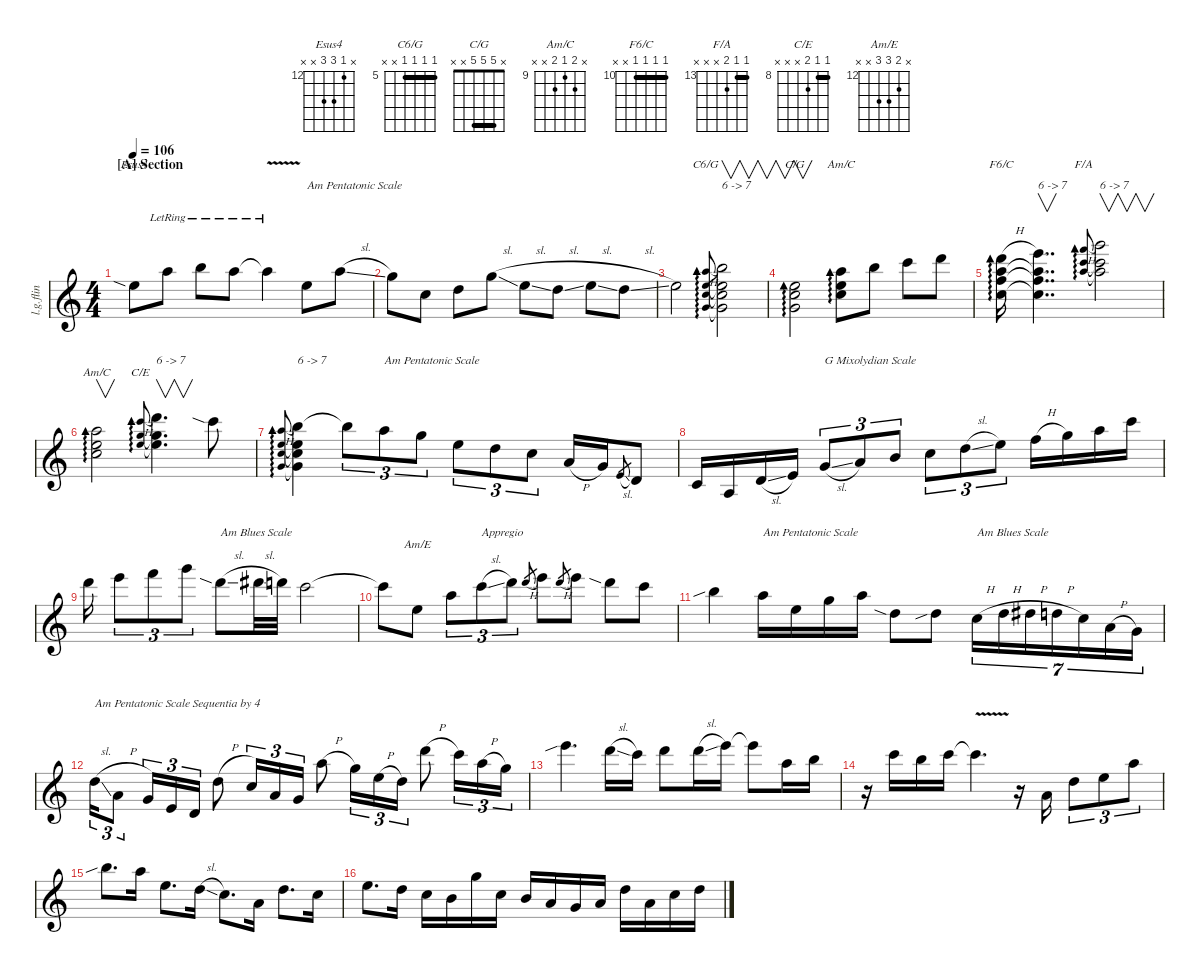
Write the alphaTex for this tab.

\defaultSystemsLayout 4
\hideDynamics
\bracketExtendMode nobrackets
\otherSystemsTrackNameOrientation horizontal
\track ("Lead Guitar Flin (by Liang)" "l.g.flin") {instrument overdrivenguitar}
\staff {score}
\tuning (E4 B3 G3 D3 A2 E2)
\chord ("Esus4" x 12 14 14 x x) {firstfret 12 showfingering false}
\chord ("C6/G" 5 5 5 5 x x) {firstfret 5 showfingering false barre (5 5 5)}
\chord ("C/G" x 5 5 5 x x) {showfingering false barre (5 5)}
\chord ("Am/C" 5 5 5 x x x) {showfingering false barre (5 5)}
\chord ("F6/C" 10 10 10 10 x x) {firstfret 10 showfingering false barre (10 10 10)}
\chord ("F/A" 13 13 14 x x x) {firstfret 13 showfingering false barre 13}
\chord ("Am/C" x 10 9 10 x x) {firstfret 9 showfingering false}
\chord ("C/E" 8 8 9 x x x) {firstfret 8 showfingering false barre 8}
\chord ("Am/E" x 13 14 14 x x) {firstfret 12 showfingering false}
\ts (4 4)
\section ("A" "Section")
\tempo 106
\clef g2
\ks aminor
14.4{sia}.8{ch "Esus4" dy mf instrument overdrivenguitar beam Down} 14.3{lr}.8{beam Down} 12.2{lr}.8{beam Down} 14.3{lr}.8{beam Down} 14.3{v lr t}.4{beam Down} 14.4.8{txt "Am Pentatonic Scale" beam Down} 14.3{sl}.8{beam Down} |
12.3.8{beam Down} 10.4.8{beam Down} 12.4.8{beam Down} 12.3{sl}.8{beam Down} 9.3{sl}.8{beam Down} 7.3{sl}.8{beam Down} 9.3{sl}.8{beam Down} 7.3{sl}.8{beam Down} |
9.3.2{beam Down} (5.4 5.3 5.2 5.1{h}).8{ad 0 ch "C6/G" gr beam Up} (7.1 5.2{t} 5.3{t} 5.4{t}).2{v txt "6 -> 7" beam Down} |
(5.4 5.3 5.2).2{v ad 0 ch "C/G" beam Down} (5.3 5.2 5.1).8{ad 0 ch "Am/C" beam Down} 7.1.8{beam Down} 8.1.8{beam Down} 10.1.8{beam Down} |
(10.4 10.3 10.2 10.1{h}).16{ad 0 ch "F6/C" beam Down} (12.1 10.2{t} 10.3{t} 10.4{t}).4{v dd txt "6 -> 7" beam Down} (14.3 13.2 13.1{h}).8{ad 0 ch "F/A" gr onbeat beam Up} (15.1 13.2{t} 14.3{t}).2{v txt "6 -> 7" beam Down} |
(9.3 10.2 10.4).2{v ad 0 ch "Am/C" beam Down} (9.3 8.2 8.1{h}).8{ad 0 ch "C/E" gr onbeat beam Up} (10.1 8.2{t} 9.3{t}).4{v d txt "6 -> 7" beam Down} 8.1{sia}.8{beam Down} |
(5.4 5.3 5.1{h} 5.2).8{ad 0 gr onbeat beam Up} (7.1 5.2{t} 5.3{t} 5.4{t}).4{txt "6 -> 7" beam Down} 7.1{t}.8{tu (3 2) beam Down} 5.1.8{tu (3 2) txt "Am Pentatonic Scale" beam Down} 8.2.8{tu (3 2) beam Down} 5.2.8{tu (3 2) beam Down} 7.3.8{tu (3 2) beam Down} 5.3.8{tu (3 2) beam Down} 7.4{h}.16{beam Up} 5.4.16{beam Up} 7.5{sl}.8{gr beam Up} 5.5.8{beam Up} |
3.5.16{beam Up} 5.6.16{beam Up} 5.5{sl}.16{beam Up} 7.5.16{beam Up} 5.4{sl}.8{tu (3 2) txt "G Mixolydian Scale" beam Up} 7.4.8{tu (3 2) beam Up} 9.4.8{tu (3 2) beam Up} 10.4.8{tu (3 2) beam Down} 7.3{sl}.8{tu (3 2) beam Down} 9.3.8{tu (3 2) beam Down} 10.3{h}.16{beam Down} 12.3.16{beam Down} 10.2.16{beam Down} 13.2.16{beam Down} |
10.1.16{beam Down} 12.1.8{tu (3 2) beam Down} 13.1.8{tu (3 2) beam Down} 15.1.8{tu (3 2) beam Down} 10.1{sia sl}.8{txt "Am Blues Scale" beam Down} 11.1{sl acc #}.32{beam Down} 10.1.32{beam Down} 13.2.2{beam Down} |
13.2{t}.8{beam Down} 14.4.8{ch "Am/E" beam Down} 14.3.8{tu (3 2) beam Down} 13.2{sl}.8{tu (3 2) txt "Appregio" beam Down} 15.2.8{tu (3 2) beam Down} 15.2{h}.8{gr beam Up} 17.2.8{beam Down} 15.2{h}.8{gr beam Up} 17.2.8{beam Down} 15.2{sia}.8{beam Down} 13.2.8{beam Down} |
12.2{sib}.4{beam Down} 14.3{pm}.16{txt "Am Pentatonic Scale" beam Down} 14.4{pm}.16{beam Down} 12.3.16{beam Down} 14.3.16{beam Down} 12.4{sia}.8{beam Down} 12.4{sib}.8{beam Down} 10.4{h}.16{tu (7 4) txt "Am Blues Scale" beam Down} 12.4{h}.16{tu (7 4) beam Down} 13.4{h acc #}.16{tu (7 4) beam Down} 12.4{h}.16{tu (7 4) beam Down} 10.4.16{tu (7 4) beam Down} 12.5{h}.16{tu (7 4) beam Down} 10.5.16{tu (7 4) beam Down} |
12.4{sl}.16{tu (3 2) txt "Am Pentatonic Scale Sequentia by 4" beam Down} 7.4{h}.8{tu (3 2) beam Down} 5.4.16{tu (3 2) beam Up} 7.5.16{tu (3 2) beam Up} 5.5.16{tu (3 2) beam Up} 7.3{h}.8{beam Down} 5.3.16{tu (3 2) beam Up} 7.4.16{tu (3 2) beam Up} 5.4.16{tu (3 2) beam Up} 10.2{h}.8{beam Down} 8.2.16{tu (3 2) beam Down} 9.3{h}.16{tu (3 2) beam Down} 7.3.16{tu (3 2) beam Down} 10.1{h}.8{beam Down} 8.1.16{tu (3 2) beam Down} 10.2{h}.16{tu (3 2) beam Down} 8.2.16{tu (3 2) beam Down} |
12.1{sib}.4{d beam Down} 10.1{sl}.16{beam Down} 8.1.16{beam Down} 10.1.8{beam Down} 10.1{sl}.16{beam Down} 12.1.16{beam Down} 12.1{t}.8{beam Down} 10.2.16{beam Down} 12.2.16{beam Down} |
r.16{beam Down} 13.2.16{beam Down} 12.2.16{beam Down} 13.2.16{beam Down} 13.2{v t}.4{d beam Down} r.16{beam Down} 12.5{pm}.16{beam Up} 12.4.8{tu (3 2) beam Down} 14.4.8{tu (3 2) beam Down} 14.3.8{tu (3 2) beam Down} |
12.2{sib}.8{d beam Down} 14.3.16{beam Down} 14.4.8{d beam Down} 12.4{sl}.16{beam Down} 10.4.8{d beam Down} 12.5{pm}.16{beam Down} 12.4.8{d beam Down} 10.4.16{beam Down} |
9.3.8{d beam Down} 12.4{pm}.16{beam Down} 10.4{pm}.16{beam Down} 9.4{pm}.16{beam Down} 12.3.16{beam Down} 10.4{pm}.16{beam Down} 9.4{pm}.16{beam Up} 12.5{pm}.16{beam Up} 10.5{pm}.16{beam Up} 12.5{pm}.16{beam Up} 12.4{pm}.16{beam Down} 12.5{pm}.16{beam Down} 10.4.16{beam Down} 12.4{sl}.16{beam Down}
